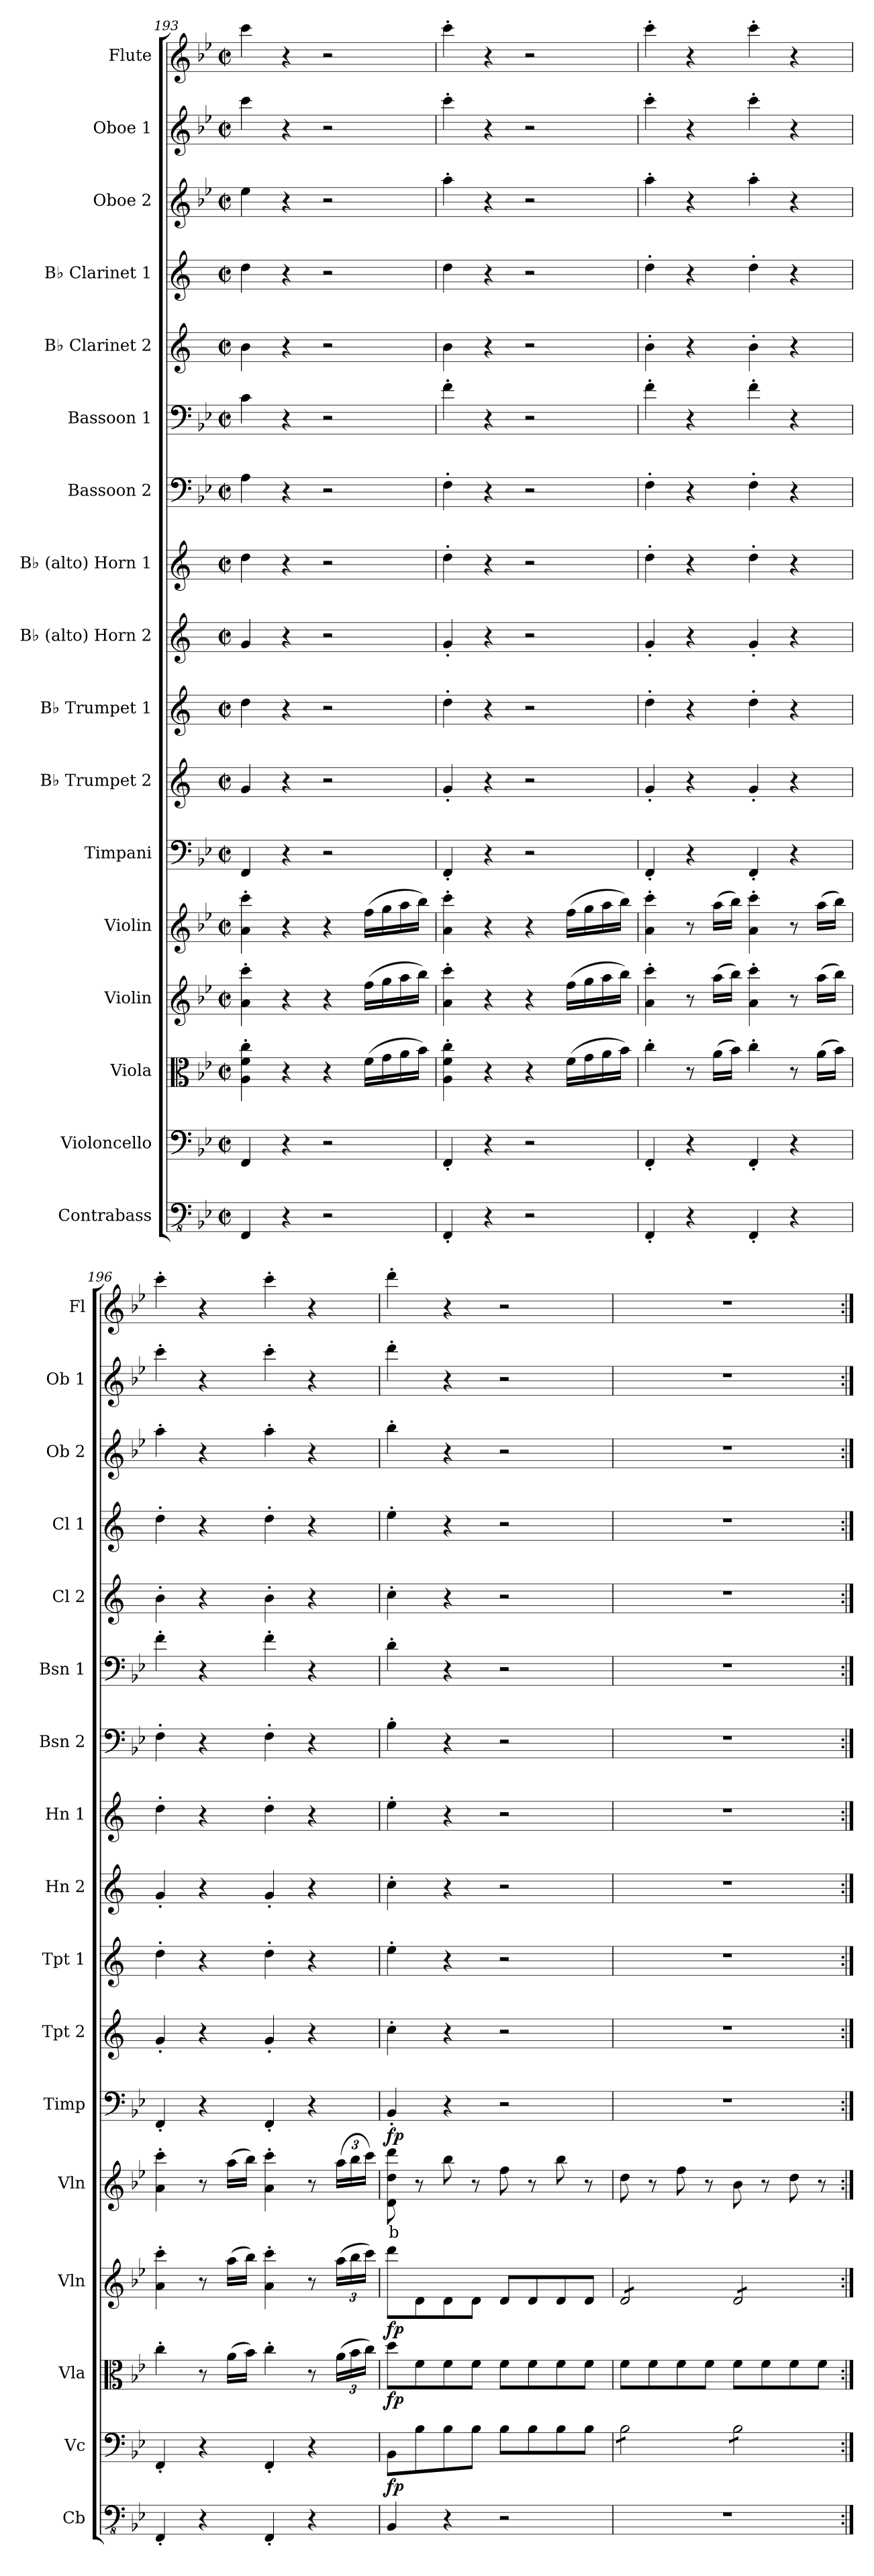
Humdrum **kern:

**kern	**kern	**dynam	**kern	**dynam	**kern	**dynam	**kern	**text	**dynam	**kern	**kern	**kern	**kern	**kern	**kern	**kern	**kern	**kern	**kern	**kern	**kern
*part17	*part16	*part16	*part15	*part15	*part14	*part14	*part13	*part13	*part13	*part12	*part11	*part10	*part9	*part8	*part7	*part6	*part5	*part4	*part3	*part2	*part1
*staff17	*staff16	*staff16	*staff15	*staff15	*staff14	*staff14	*staff13	*staff13	*staff13	*staff12	*staff11	*staff10	*staff9	*staff8	*staff7	*staff6	*staff5	*staff4	*staff3	*staff2	*staff1
*I"Contrabass	*I"Violoncello	*	*I"Viola	*	*I"Violin	*	*I"Violin	*	*	*I"Timpani	*I"B♭ Trumpet 2	*I"B♭ Trumpet 1	*I"B♭ (alto) Horn 2	*I"B♭ (alto) Horn 1	*I"Bassoon 2	*I"Bassoon 1	*I"B♭ Clarinet 2	*I"B♭ Clarinet 1	*I"Oboe 2	*I"Oboe 1	*I"Flute
*I'Cb	*I'Vc	*	*I'Vla	*	*I'Vln	*	*I'Vln	*	*	*I'Timp	*I'Tpt 2	*I'Tpt 1	*I'Hn 2	*I'Hn 1	*I'Bsn 2	*I'Bsn 1	*I'Cl 2	*I'Cl 1	*I'Ob 2	*I'Ob 1	*I'Fl
*clefFv4	*clefF4	*	*clefC3	*	*clefG2	*	*clefG2	*	*	*clefF4	*clefG2	*clefG2	*clefG2	*clefG2	*clefF4	*clefF4	*clefG2	*clefG2	*clefG2	*clefG2	*clefG2
*	*	*	*	*	*	*	*	*	*	*	*ITrd1c2	*ITrd1c2	*ITrd1c2	*ITrd1c2	*	*	*ITrd1c2	*ITrd1c2	*	*	*
*k[b-e-]	*k[b-e-]	*	*k[b-e-]	*	*k[b-e-]	*	*k[b-e-]	*	*	*k[b-e-]	*k[b-e-]	*k[b-e-]	*k[b-e-]	*k[b-e-]	*k[b-e-]	*k[b-e-]	*k[b-e-]	*k[b-e-]	*k[b-e-]	*k[b-e-]	*k[b-e-]
*M2/2	*M2/2	*	*M2/2	*	*M2/2	*	*M2/2	*	*	*M2/2	*M2/2	*M2/2	*M2/2	*M2/2	*M2/2	*M2/2	*M2/2	*M2/2	*M2/2	*M2/2	*M2/2
*met(c|)	*met(c|)	*	*met(c|)	*	*met(c|)	*	*met(c|)	*	*	*met(c|)	*met(c|)	*met(c|)	*met(c|)	*met(c|)	*met(c|)	*met(c|)	*met(c|)	*met(c|)	*met(c|)	*met(c|)	*met(c|)
=193	=193	=193	=193	=193	=193	=193	=193	=193	=193	=193	=193	=193	=193	=193	=193	=193	=193	=193	=193	=193	=193
4FFF/	4FF/	.	4A\' 4f\' 4cc\'	.	4a\' 4ccc\'	.	4a\' 4ccc\'	.	.	4FF/	4f/	4cc\	4f/	4cc\	4A\	4c\	4a\	4cc\	4ee-\	4ccc\	4ccc\
4r	4r	.	4r	.	4r	.	4r	.	.	4r	4r	4r	4r	4r	4r	4r	4r	4r	4r	4r	4r
2r	2r	.	4r	.	4r	.	4r	.	.	2r	2r	2r	2r	2r	2r	2r	2r	2r	2r	2r	2r
.	.	.	(>16f\LL	.	(>16ff\LL	.	(>16ff\LL	.	.	.	.	.	.	.	.	.	.	.	.	.	.
.	.	.	16g\	.	16gg\	.	16gg\	.	.	.	.	.	.	.	.	.	.	.	.	.	.
.	.	.	16a\	.	16aa\	.	16aa\	.	.	.	.	.	.	.	.	.	.	.	.	.	.
.	.	.	16b-\JJ)	.	16bb-\JJ)	.	16bb-\JJ)	.	.	.	.	.	.	.	.	.	.	.	.	.	.
=194	=194	=194	=194	=194	=194	=194	=194	=194	=194	=194	=194	=194	=194	=194	=194	=194	=194	=194	=194	=194	=194
4FFF'/	4FF'/	.	4A\' 4f\' 4cc\'	.	4a\' 4ccc\'	.	4a\' 4ccc\'	.	.	4FF'/	4f'/	4cc'\	4f'/	4cc'\	4F'\	4f'\	4a\	4cc\	4aa'\	4ccc'\	4ccc'\
4r	4r	.	4r	.	4r	.	4r	.	.	4r	4r	4r	4r	4r	4r	4r	4r	4r	4r	4r	4r
2r	2r	.	4r	.	4r	.	4r	.	.	2r	2r	2r	2r	2r	2r	2r	2r	2r	2r	2r	2r
.	.	.	(>16f\LL	.	(>16ff\LL	.	(>16ff\LL	.	.	.	.	.	.	.	.	.	.	.	.	.	.
.	.	.	16g\	.	16gg\	.	16gg\	.	.	.	.	.	.	.	.	.	.	.	.	.	.
.	.	.	16a\	.	16aa\	.	16aa\	.	.	.	.	.	.	.	.	.	.	.	.	.	.
.	.	.	16b-\JJ)	.	16bb-\JJ)	.	16bb-\JJ)	.	.	.	.	.	.	.	.	.	.	.	.	.	.
!!LO:PB:g=z
=195	=195	=195	=195	=195	=195	=195	=195	=195	=195	=195	=195	=195	=195	=195	=195	=195	=195	=195	=195	=195	=195
4FFF'/	4FF'/	.	4cc'\	.	4a\' 4ccc\'	.	4a\' 4ccc\'	.	.	4FF'/	4f'/	4cc'\	4f'/	4cc'\	4F'\	4f'\	4a'\	4cc'\	4aa'\	4ccc'\	4ccc'\
4r	4r	.	8r	.	8r	.	8r	.	.	4r	4r	4r	4r	4r	4r	4r	4r	4r	4r	4r	4r
.	.	.	(>16a\LL	.	(>16aa\LL	.	(>16aa\LL	.	.	.	.	.	.	.	.	.	.	.	.	.	.
.	.	.	16b-\JJ)	.	16bb-\JJ)	.	16bb-\JJ)	.	.	.	.	.	.	.	.	.	.	.	.	.	.
4FFF'/	4FF'/	.	4cc'\	.	4a\' 4ccc\'	.	4a\' 4ccc\'	.	.	4FF'/	4f'/	4cc'\	4f'/	4cc'\	4F'\	4f'\	4a'\	4cc'\	4aa'\	4ccc'\	4ccc'\
4r	4r	.	8r	.	8r	.	8r	.	.	4r	4r	4r	4r	4r	4r	4r	4r	4r	4r	4r	4r
.	.	.	(>16a\LL	.	(>16aa\LL	.	(>16aa\LL	.	.	.	.	.	.	.	.	.	.	.	.	.	.
.	.	.	16b-\JJ)	.	16bb-\JJ)	.	16bb-\JJ)	.	.	.	.	.	.	.	.	.	.	.	.	.	.
=196	=196	=196	=196	=196	=196	=196	=196	=196	=196	=196	=196	=196	=196	=196	=196	=196	=196	=196	=196	=196	=196
4FFF'/	4FF'/	.	4cc'\	.	4a\' 4ccc\'	.	4a\' 4ccc\'	.	.	4FF'/	4f'/	4cc'\	4f'/	4cc'\	4F'\	4f'\	4a'\	4cc'\	4aa'\	4ccc'\	4ccc'\
4r	4r	.	8r	.	8r	.	8r	.	.	4r	4r	4r	4r	4r	4r	4r	4r	4r	4r	4r	4r
.	.	.	(>16a\LL	.	(>16aa\LL	.	(>16aa\LL	.	.	.	.	.	.	.	.	.	.	.	.	.	.
.	.	.	16b-\JJ)	.	16bb-\JJ)	.	16bb-\JJ)	.	.	.	.	.	.	.	.	.	.	.	.	.	.
4FFF'/	4FF'/	.	4cc'\	.	4a\' 4ccc\'	.	4a\' 4ccc\'	.	.	4FF'/	4f'/	4cc'\	4f'/	4cc'\	4F'\	4f'\	4a'\	4cc'\	4aa'\	4ccc'\	4ccc'\
4r	4r	.	8r	.	8r	.	8r	.	.	4r	4r	4r	4r	4r	4r	4r	4r	4r	4r	4r	4r
*	*	*	*Xbrackettup	*	*Xbrackettup	*	*Xbrackettup	*	*	*	*	*	*	*	*	*	*	*	*	*	*
.	.	.	(>24a\LL	.	(>24aa\LL	.	(>24aa\LL	.	.	.	.	.	.	.	.	.	.	.	.	.	.
.	.	.	24b-\	.	24bb-\	.	24bb-\	.	.	.	.	.	.	.	.	.	.	.	.	.	.
.	.	.	24cc\JJ)	.	24ccc\JJ)	.	24ccc\JJ)	.	.	.	.	.	.	.	.	.	.	.	.	.	.
=197	=197	=197	=197	=197	=197	=197	=197	=197	=197	=197	=197	=197	=197	=197	=197	=197	=197	=197	=197	=197	=197
!	!	!LO:DY:b	!	!LO:DY:b	!	!LO:DY:b	!	!LO:LY:b:color=#FF0000	!LO:DY:b	!	!	!	!	!	!	!	!	!	!	!	!
4BBB-/	8BB-\L	fp	8dd\L	fp	8ddd\L	fp	8d\ 8dd\ 8ddd\	b	fp	4BB-'/	4b-'\	4dd'\	4b-'\	4dd'\	4B-'\	4d'\	4b-'\	4dd'\	4bb-'\	4ddd'\	4ddd'\
.	8B-\	.	8f\	.	8d\	.	8r	.	.	.	.	.	.	.	.	.	.	.	.	.	.
4r	8B-\	.	8f\	.	8d\	.	8bb-\	.	.	4r	4r	4r	4r	4r	4r	4r	4r	4r	4r	4r	4r
.	8B-\J	.	8f\J	.	8d\J	.	8r	.	.	.	.	.	.	.	.	.	.	.	.	.	.
2r	8B-\L	.	8f\L	.	8d/L	.	8ff\	.	.	2r	2r	2r	2r	2r	2r	2r	2r	2r	2r	2r	2r
.	8B-\	.	8f\	.	8d/	.	8r	.	.	.	.	.	.	.	.	.	.	.	.	.	.
.	8B-\	.	8f\	.	8d/	.	8bb-\	.	.	.	.	.	.	.	.	.	.	.	.	.	.
.	8B-\J	.	8f\J	.	8d/J	.	8r	.	.	.	.	.	.	.	.	.	.	.	.	.	.
=198	=198	=198	=198	=198	=198	=198	=198	=198	=198	=198	=198	=198	=198	=198	=198	=198	=198	=198	=198	=198	=198
*	*tremolo	*	*	*	*	*	*	*	*	*	*	*	*	*	*	*	*	*	*	*	*
*	*	*	*	*	*tremolo	*	*	*	*	*	*	*	*	*	*	*	*	*	*	*	*
1r	8B-\L	.	8f\L	.	8d/L	.	8dd\	.	.	1r	1r	1r	1r	1r	1r	1r	1r	1r	1r	1r	1r
.	8B-\	.	8f\	.	8d/	.	8r	.	.	.	.	.	.	.	.	.	.	.	.	.	.
.	8B-\	.	8f\	.	8d/	.	8ff\	.	.	.	.	.	.	.	.	.	.	.	.	.	.
.	8B-\J	.	8f\J	.	8d/J	.	8r	.	.	.	.	.	.	.	.	.	.	.	.	.	.
.	8B-\L	.	8f\L	.	8d/L	.	8b-\	.	.	.	.	.	.	.	.	.	.	.	.	.	.
.	8B-\	.	8f\	.	8d/	.	8r	.	.	.	.	.	.	.	.	.	.	.	.	.	.
.	8B-\	.	8f\	.	8d/	.	8dd\	.	.	.	.	.	.	.	.	.	.	.	.	.	.
.	8B-\J	.	8f\J	.	8d/J	.	8r	.	.	.	.	.	.	.	.	.	.	.	.	.	.
*	*	*	*	*	*Xtremolo	*	*	*	*	*	*	*	*	*	*	*	*	*	*	*	*
*	*Xtremolo	*	*	*	*	*	*	*	*	*	*	*	*	*	*	*	*	*	*	*	*
=:|!	=:|!	=:|!	=:|!	=:|!	=:|!	=:|!	=:|!	=:|!	=:|!	=:|!	=:|!	=:|!	=:|!	=:|!	=:|!	=:|!	=:|!	=:|!	=:|!	=:|!	=:|!
*-	*-	*-	*-	*-	*-	*-	*-	*-	*-	*-	*-	*-	*-	*-	*-	*-	*-	*-	*-	*-	*-
